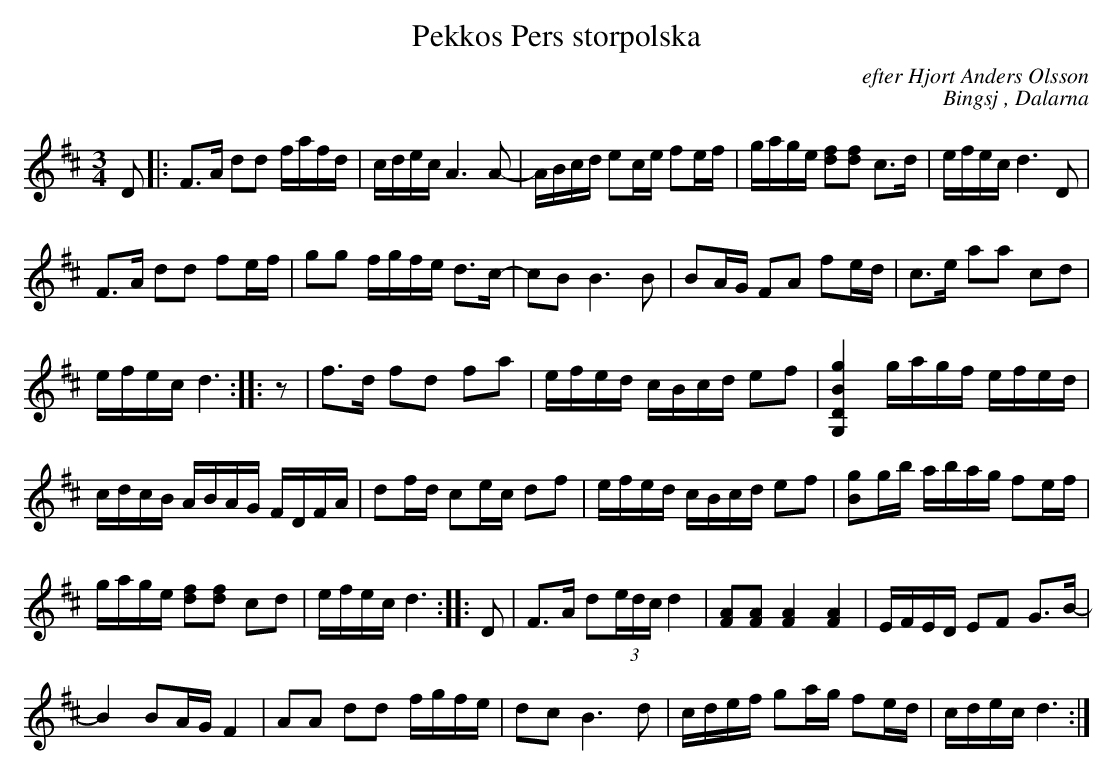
X:1
T: Pekkos Pers storpolska
C: efter Hjort Anders Olsson
C: Bingsj , Dalarna
M: 3/4
L: 1/8
K: D
D |: F>A dd f/a/f/d/ | c/d/e/c/ A3 A-| A/B/c/d/ ec/e/ fe/f/ | g/a/g/e/ [df][df] c>d | e/f/e/c/ d3  D|
F>A dd fe/f/ | gg f/g/f/e/ d>c- | cB B3 B | BA/G/ FA fe/d/ | c>e aa cd |
e/f/e/c/ d3 :: z | f>d fd fa | e/f/e/d/ c/B/c/d/ ef | [G,2D2B2g2] g/a/g/f/ e/f/e/d/ |
c/d/c/B/ A/B/A/G/ F/D/F/A/ | df/d/ ce/c/ df | e/f/e/d/ c/B/c/d/ ef | [Bg]g/b/ a/b/a/g/ fe/f/ |
g/a/g/e/ [df][df] cd | e/f/e/c/ d3 :: D | F>A d(3e/d/c/ d2 | [FA][FA] [F2A2] [F2A2] | E/F/E/D/ EF G>B- |
B2 BA/G/ F2 | AA dd f/g/f/e/ | dc B3 d | c/d/e/f/ ga/g/ fe/d/ | c/d/e/c/ d3 :|]
